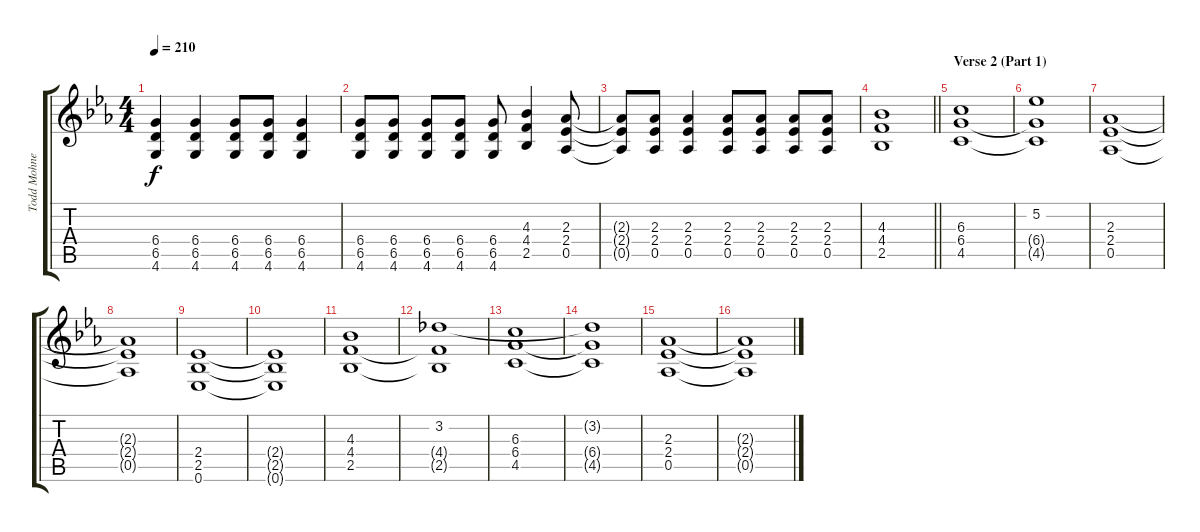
\track ("Todd Mohney" "Todd Mohne") {instrument distortionguitar}
\staff {score tabs}
\tuning (Eb4 Bb3 Gb3 Db3 Ab2 Eb2) {hide}
\ts (4 4)
\tempo 210
\clef g2
\ks eb
(6.4 6.5 4.6).4{dy f} (6.4 6.5 4.6).4 (6.4 6.5 4.6).8 (6.4 6.5 4.6).8 (6.4 6.5 4.6).4 |
(6.4 6.5 4.6).8 (6.4 6.5 4.6).8 (6.4 6.5 4.6).8 (6.4 6.5 4.6).8 (6.4 6.5 4.6).8 (4.3 4.4 2.5).4 (2.3 2.4 0.5).8 |
(2.3{t} 2.4{t} 0.5{t}).8 (2.3 2.4 0.5).8 (2.3 2.4 0.5).4 (2.3 2.4 0.5).8 (2.3 2.4 0.5).8 (2.3 2.4 0.5).8 (2.3 2.4 0.5).8 |
\barLineRight lightlight
(4.3 4.4 2.5).1 |
\section ("" "Verse 2 (Part 1)")
(6.3 6.4 4.5).1 |
(5.2 6.4{t} 4.5{t}).1 |
(2.3 2.4 0.5).1 |
(2.3{t} 2.4{t} 0.5{t}).1 |
(2.4 2.5 0.6).1 |
(2.4{t} 2.5{t} 0.6{t}).1 |
(4.3 4.4 2.5).1 |
(3.2 4.4{t} 2.5{t}).1 |
(6.3 6.4 4.5).1 |
(3.2{t} 6.4{t} 4.5{t}).1 |
(2.3 2.4 0.5).1 |
(2.3{t} 2.4{t} 0.5{t}).1
